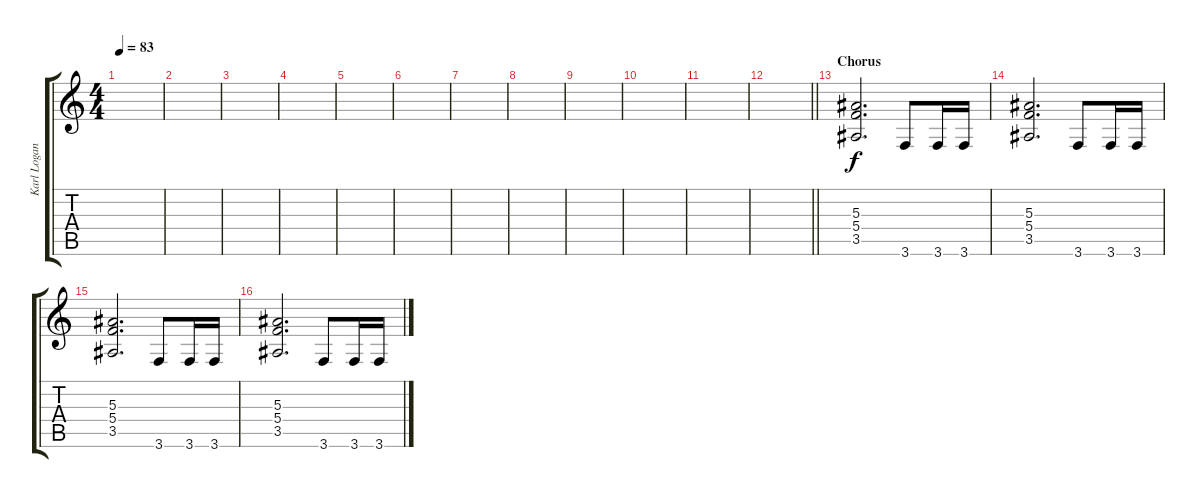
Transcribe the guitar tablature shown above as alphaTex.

\track ("Karl Logan" "Karl Logan") {instrument distortionguitar}
\staff {score tabs}
\tuning (D4 A3 F3 C3 G2 D2) {hide}
\ts (4 4)
\tempo 83
\clef g2
\ks c
|
|
|
|
|
|
|
|
|
|
|
\barLineRight lightlight
|
\section ("" "Chorus")
(5.3 5.4 3.5).2{d volume 14} 3.6.8 3.6.16 3.6.16 |
(5.3 5.4 3.5).2{d} 3.6.8 3.6.16 3.6.16 |
(5.3 5.4 3.5).2{d} 3.6.8 3.6.16 3.6.16 |
(5.3 5.4 3.5).2{d} 3.6.8 3.6.16 3.6.16
